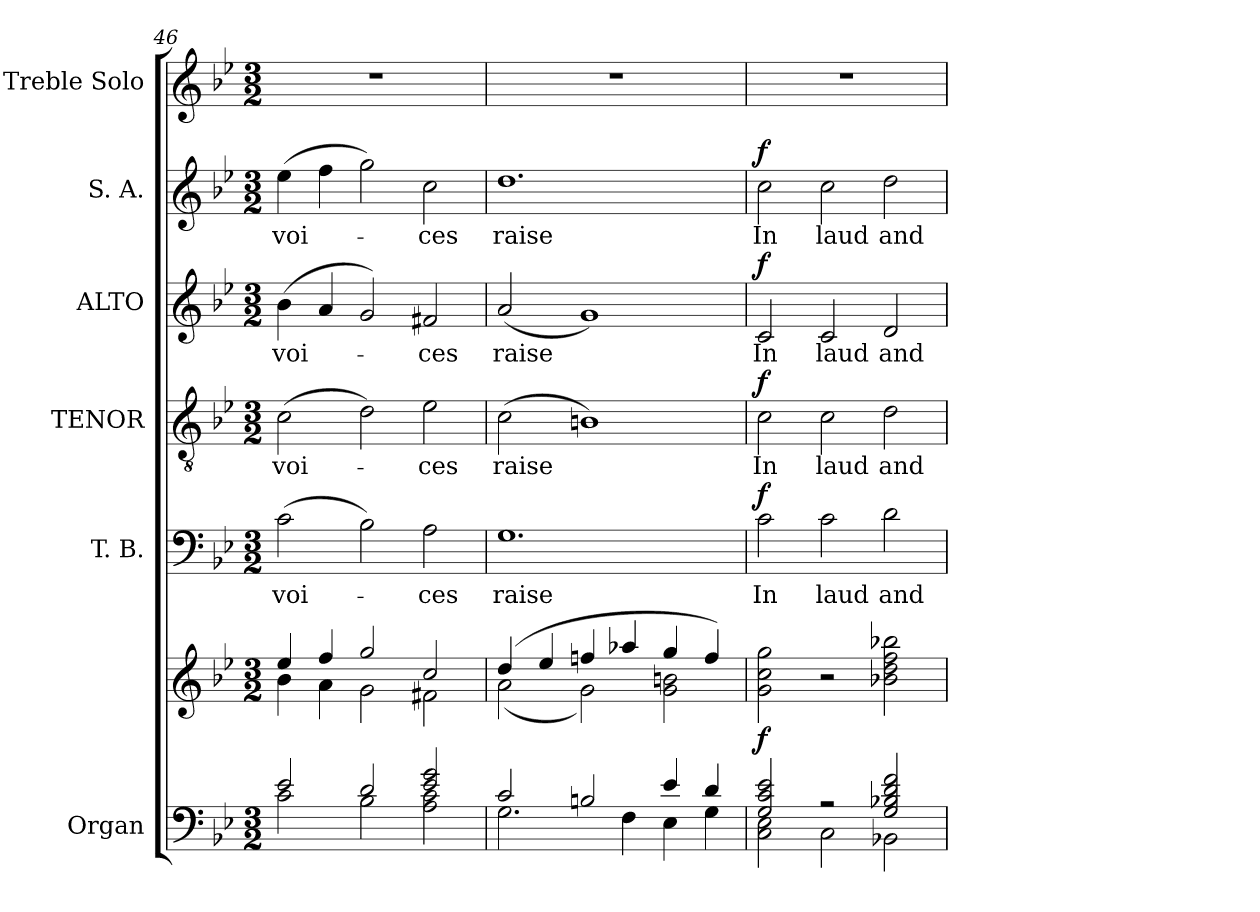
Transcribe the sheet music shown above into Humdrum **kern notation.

**kern	**kern	**dynam	**kern	**text	**dynam	**kern	**text	**dynam	**kern	**text	**dynam	**kern	**text	**dynam	**kern
*part6	*part6	*part6	*part5	*part5	*part5	*part4	*part4	*part4	*part3	*part3	*part3	*part2	*part2	*part2	*part1
*staff7	*staff6	*staff6/7	*staff5	*staff5	*staff5	*staff4	*staff4	*staff4	*staff3	*staff3	*staff3	*staff2	*staff2	*staff2	*staff1
*I"Organ	*	*	*I"T. B.	*	*	*I"TENOR	*	*	*I"ALTO	*	*	*I"S. A.	*	*	*I"Treble Solo
*I'Org.	*	*	*I'B.	*	*	*I'T.	*	*	*I'A.	*	*	*I'S.	*	*	*I'Tr. Solo
*clefF4	*clefG2	*	*clefF4	*	*	*clefGv2	*	*	*clefG2	*	*	*clefG2	*	*	*clefG2
*	*	*	*	*	*	*ITrd7c12	*	*	*	*	*	*	*	*	*
*k[b-e-]	*k[b-e-]	*	*k[b-e-]	*	*	*k[b-e-]	*	*	*k[b-e-]	*	*	*k[b-e-]	*	*	*k[b-e-]
*g:	*g:	*	*g:	*	*	*g:	*	*	*g:	*	*	*g:	*	*	*g:
*M3/2	*M3/2	*	*M3/2	*	*	*M3/2	*	*	*M3/2	*	*	*M3/2	*	*	*M3/2
=46	=46	=46	=46	=46	=46	=46	=46	=46	=46	=46	=46	=46	=46	=46	=46
*^	*^	*	*	*	*	*	*	*	*	*	*	*	*	*	*
!	!	!	!	!	!	!LO:LY:b:color=#000000	!	!	!	!	!	!	!	!	!	!	!
!	!	!	!	!	!	!	!	!	!LO:LY:b:color=#000000	!	!	!	!	!	!	!	!
!	!	!	!	!	!	!	!	!	!	!	!	!LO:LY:b:color=#000000	!	!	!	!	!
!	!	!	!	!	!	!	!	!	!	!	!	!	!	!	!LO:LY:b:color=#000000	!	!LO:N:vis=1
2e-i/	2ci\	4ee-i/	4b-i\	.	(2ci\	voi-	.	(2Ci\	voi-	.	(4b-i\	voi-	.	(4ee-i\	voi-	.	1.r
.	.	4ffi/	4ai\	.	.	.	.	.	.	.	4ai/	.	.	4ffi\	.	.	.
2di/	2B-i\	2ggi/	2gi\	.	2B-i\)	.	.	2Di\)	.	.	2gi/)	.	.	2ggi\)	.	.	.
!	!	!	!	!	!	!LO:LY:b:color=#000000	!	!	!	!	!	!	!	!	!	!	!
!	!	!	!	!	!	!	!	!	!LO:LY:b:color=#000000	!	!	!	!	!	!	!	!
!	!	!	!	!	!	!	!	!	!	!	!	!LO:LY:b:color=#000000	!	!	!	!	!
!	!	!	!	!	!	!	!	!	!	!	!	!	!	!	!LO:LY:b:color=#000000	!	!
2e-i/ 2gi	2Ai\ 2ci	2cci/	2f#Xi\	.	2Ai\	-ces	.	2E-i\	-ces	.	2f#Xi/	-ces	.	2cci\	-ces	.	.
!!LO:LB:g=z
=47	=47	=47	=47	=47	=47	=47	=47	=47	=47	=47	=47	=47	=47	=47	=47	=47	=47
!	!	!	!	!	!	!LO:LY:b:color=#000000	!	!	!	!	!	!	!	!	!	!	!
!	!	!	!	!	!	!	!	!	!LO:LY:b:color=#000000	!	!	!	!	!	!	!	!
!	!	!	!	!	!	!	!	!	!	!	!	!LO:LY:b:color=#000000	!	!	!	!	!
!	!	!	!	!	!	!	!	!	!	!	!	!	!	!	!LO:LY:b:color=#000000	!	!LO:N:vis=1
2ci/	2.Gi\	(4ddi/	(2ai\	.	1.Gi	raise	.	(2Ci\	raise	.	(2ai/	raise	.	1.ddi	raise	.	1.r
.	.	4ee-i/	.	.	.	.	.	.	.	.	.	.	.	.	.	.	.
2Bni/	.	4ffni/	2gi\)	.	.	.	.	1BBni)	.	.	1gi)	.	.	.	.	.	.
.	4Fi\	4aa-Xi/	.	.	.	.	.	.	.	.	.	.	.	.	.	.	.
4e-i/	4E-i\	4ggi/	2gi\ 2bni	.	.	.	.	.	.	.	.	.	.	.	.	.	.
4di/	4Gi\	4ffi/)	.	.	.	.	.	.	.	.	.	.	.	.	.	.	.
*	*	*v	*v	*	*	*	*	*	*	*	*	*	*	*	*	*	*
=48	=48	=48	=48	=48	=48	=48	=48	=48	=48	=48	=48	=48	=48	=48	=48	=48
!	!	!	!	!	!LO:LY:b:color=#000000	!	!	!	!	!	!	!	!	!	!	!
!	!	!	!	!	!	!	!	!LO:LY:b:color=#000000	!	!	!	!	!	!	!	!
!	!	!	!	!	!	!	!	!	!	!	!LO:LY:b:color=#000000	!	!	!	!	!
!	!	!	!	!	!	!	!	!	!	!	!	!	!	!LO:LY:b:color=#000000	!	!LO:N:vis=1
2Gi/ 2ci 2e-i	2Ci\ 2E-i	2gi\ 2cci 2ggi	f	2ci\	In	f	2Ci\	In	f	2ci/	In	f	2cci\	In	f	1.r
!	!	!	!	!	!LO:LY:b:color=#000000	!	!	!	!	!	!	!	!	!	!	!
!	!	!	!	!	!	!	!	!LO:LY:b:color=#000000	!	!	!	!	!	!	!	!
!	!	!	!	!	!	!	!	!	!	!	!LO:LY:b:color=#000000	!	!	!	!	!
!	!	!	!	!	!	!	!	!	!	!	!	!	!	!LO:LY:b:color=#000000	!	!
2r	2Ci\	2r	.	2ci\	laud	.	2Ci\	laud	.	2ci/	laud	.	2cci\	laud	.	.
!	!	!	!	!	!LO:LY:b:color=#000000	!	!	!	!	!	!	!	!	!	!	!
!	!	!	!	!	!	!	!	!LO:LY:b:color=#000000	!	!	!	!	!	!	!	!
!	!	!	!	!	!	!	!	!	!	!	!LO:LY:b:color=#000000	!	!	!	!	!
!	!	!	!	!	!	!	!	!	!	!	!	!	!	!LO:LY:b:color=#000000	!	!
2Gi/ 2B-Xi 2di 2fi	2BB-Xi\	2b-Xi\ 2ddi 2ffi 2bb-Xi	.	2di\	and	.	2Di\	and	.	2di/	and	.	2ddi\	and	.	.
*v	*v	*	*	*	*	*	*	*	*	*	*	*	*	*	*	*
=	=	=	=	=	=	=	=	=	=	=	=	=	=	=	=
*-	*-	*-	*-	*-	*-	*-	*-	*-	*-	*-	*-	*-	*-	*-	*-
